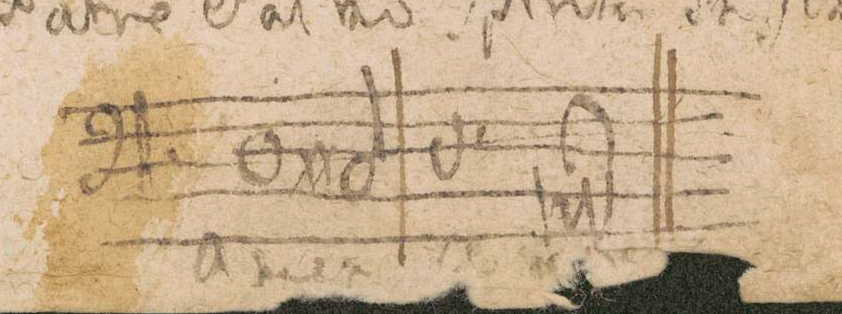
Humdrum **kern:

**kern	**text	**fba
*I"Baſso.	*	*
*clefF4	*	*
*k[]	*	*
*met(C|)	*	*
*M3/2	*	*
1D	A-	.
2C#X/	-men	.
=89-	=89-	=89-
1.D	A-	.
=90-	=90-	=90-
0AAl;;	-men	.
=91||	=91||	=91||
*-	*-	*-
